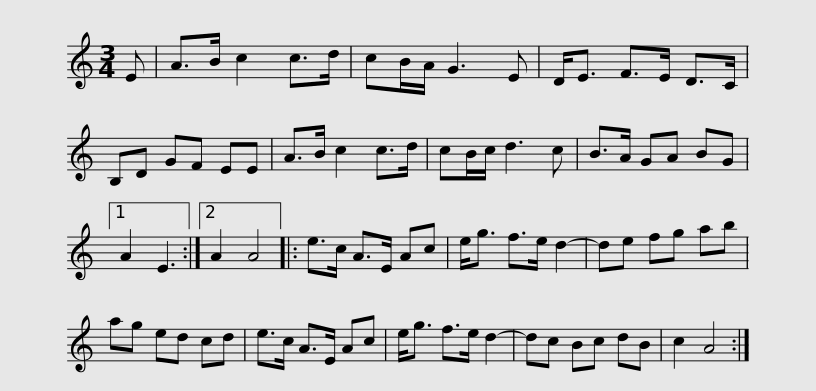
X:1
L:1/8
M:3/4
I:linebreak $
K:C
V:1 treble
V:1
 E | A>B c2 c>d | cB/A/ G3 E | D<E F>E D>C | B,D GF EE | %5
 A>B c2 c>d | cB/c/ d3 c | B>A GA BG |1$ A2 E3 :|2 A2 A4 |: %10
 e>c A>E Ac | e<g f>e d2- | de fg ab | ag ed cd | e>c A>E Ac | %15
 e<g f>e d2- |$ dc Bc dB | c2 A4 :| %18
